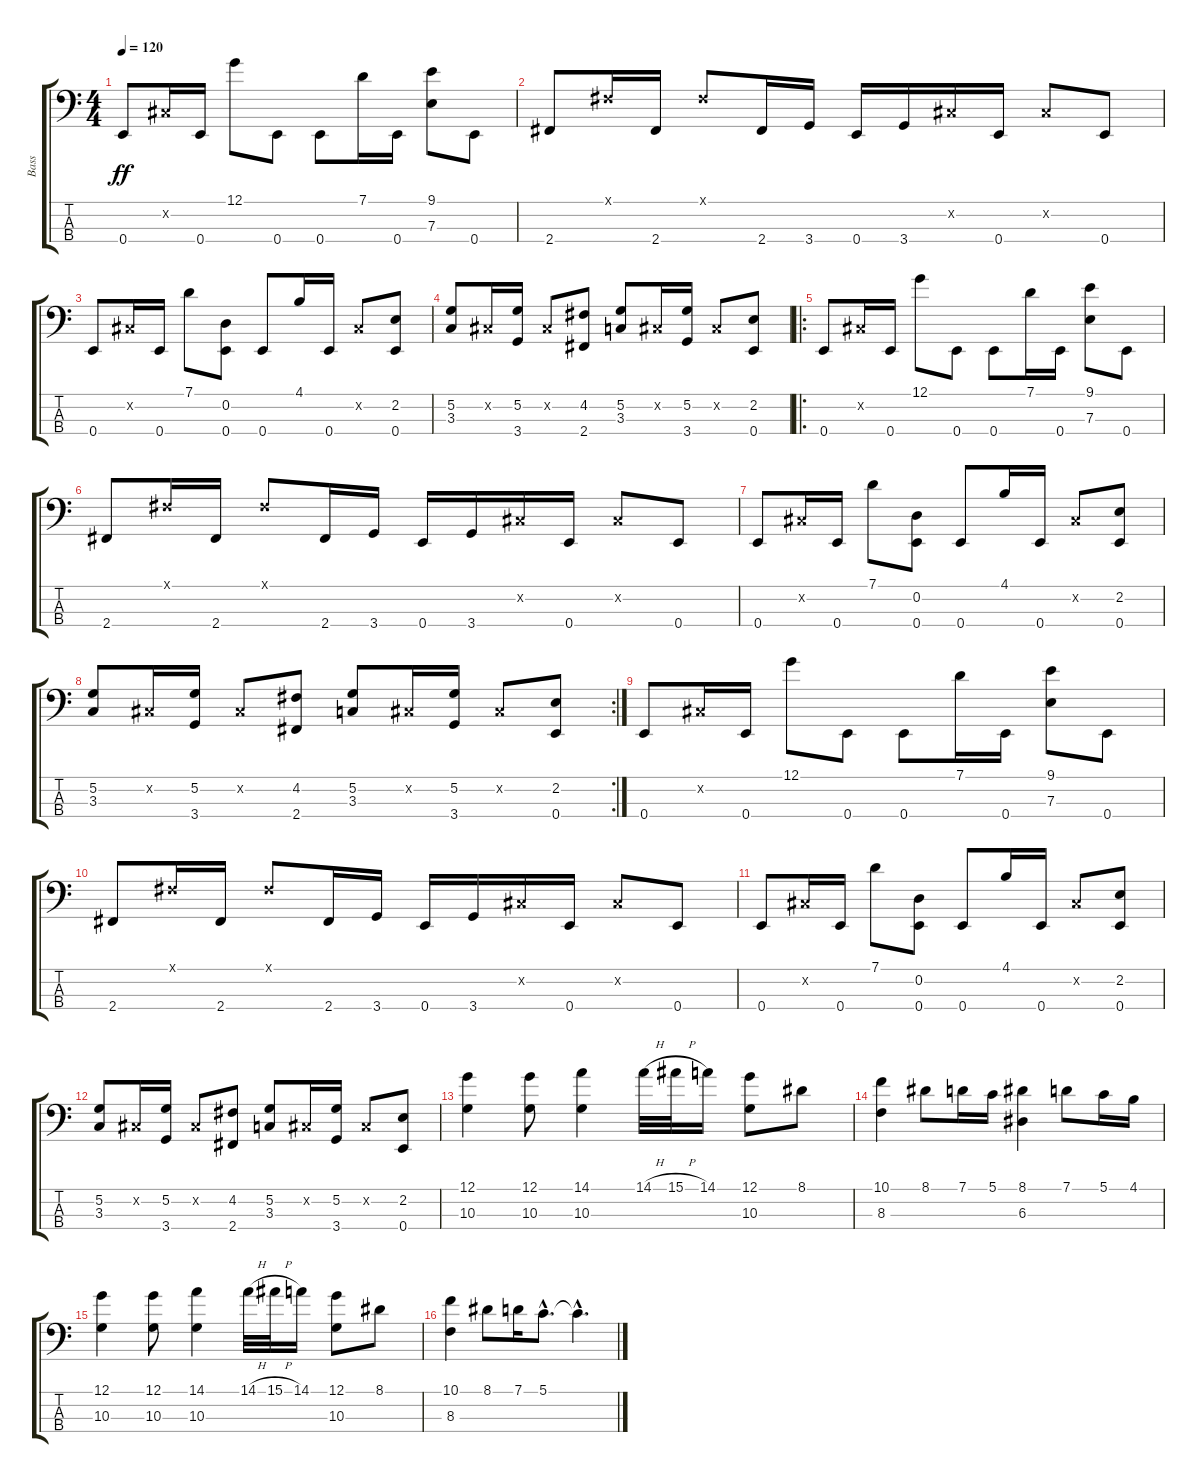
\track ("Bass" "Bass") {instrument electricbassfinger}
\staff {score tabs}
\tuning (G2 D2 A1 E1) {hide}
\ts (4 4)
\tempo 120
\clef f4
\ks c
0.4.8{dy ff} -1.2{x}.16 0.4.16 12.1.8 0.4.8 0.4.8 7.1.16 0.4.16 (9.1 7.3).8 0.4.8 |
2.4.8 -1.1{x}.16 2.4.16 -1.1{x}.8 2.4.16 3.4.16 0.4.16 3.4.16 -1.2{x}.16 0.4.16 -1.2{x}.8 0.4.8 |
0.4.8 -1.2{x}.16 0.4.16 7.1.8 (0.2 0.4).8 0.4.8 4.1.16 0.4.16 -1.2{x}.8 (2.2 0.4).8 |
(5.2 3.3).8 -1.2{x}.16 (5.2 3.4).16 -1.2{x}.8 (4.2 2.4).8 (5.2 3.3).8 -1.2{x}.16 (5.2 3.4).16 -1.2{x}.8 (2.2 0.4).8 |
\ro
0.4.8 -1.2{x}.16 0.4.16 12.1.8 0.4.8 0.4.8 7.1.16 0.4.16 (9.1 7.3).8 0.4.8 |
2.4.8 -1.1{x}.16 2.4.16 -1.1{x}.8 2.4.16 3.4.16 0.4.16 3.4.16 -1.2{x}.16 0.4.16 -1.2{x}.8 0.4.8 |
0.4.8 -1.2{x}.16 0.4.16 7.1.8 (0.2 0.4).8 0.4.8 4.1.16 0.4.16 -1.2{x}.8 (2.2 0.4).8 |
\rc 2
(5.2 3.3).8 -1.2{x}.16 (5.2 3.4).16 -1.2{x}.8 (4.2 2.4).8 (5.2 3.3).8 -1.2{x}.16 (5.2 3.4).16 -1.2{x}.8 (2.2 0.4).8 |
0.4.8 -1.2{x}.16 0.4.16 12.1.8 0.4.8 0.4.8 7.1.16 0.4.16 (9.1 7.3).8 0.4.8 |
2.4.8 -1.1{x}.16 2.4.16 -1.1{x}.8 2.4.16 3.4.16 0.4.16 3.4.16 -1.2{x}.16 0.4.16 -1.2{x}.8 0.4.8 |
0.4.8 -1.2{x}.16 0.4.16 7.1.8 (0.2 0.4).8 0.4.8 4.1.16 0.4.16 -1.2{x}.8 (2.2 0.4).8 |
(5.2 3.3).8 -1.2{x}.16 (5.2 3.4).16 -1.2{x}.8 (4.2 2.4).8 (5.2 3.3).8 -1.2{x}.16 (5.2 3.4).16 -1.2{x}.8 (2.2 0.4).8 |
(12.1 10.3).4 (12.1 10.3).8 (14.1 10.3).4 14.1{h}.32 15.1{h}.32 14.1.16 (12.1 10.3).8 8.1.8 |
(10.1 8.3).4 8.1.8 7.1.16 5.1.16 (8.1 6.3).4 7.1.8 5.1.16 4.1.16 |
(12.1 10.3).4 (12.1 10.3).8 (14.1 10.3).4 14.1{h}.32 15.1{h}.32 14.1.16 (12.1 10.3).8 8.1.8 |
(10.1 8.3).4 8.1.8 7.1.16 5.1{hac}.8{d} 5.1{hac t}.4{d}
